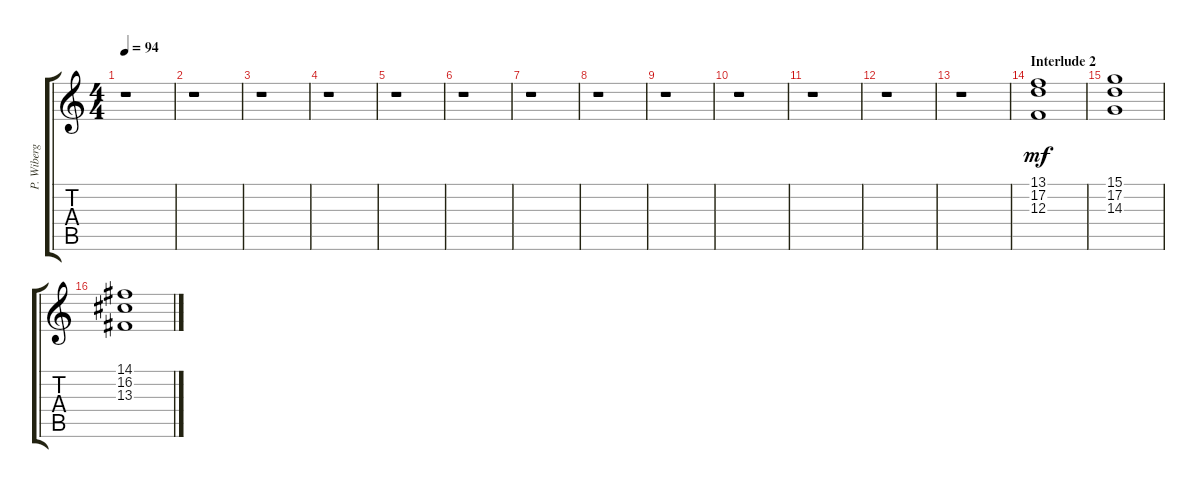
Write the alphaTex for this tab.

\track ("P. Wiberg (Keyboards II)" "P. Wiberg ") {instrument rockorgan}
\staff {score tabs}
\tuning (E4 A3 F3 D3 A2 D2) {hide}
\ts (4 4)
\tempo 94
\clef g2
\ks c
r.1{dy f} |
r.1 |
r.1 |
r.1 |
r.1 |
r.1 |
r.1 |
r.1 |
r.1 |
r.1 |
r.1 |
r.1 |
r.1 |
\section ("" "Interlude 2")
(13.1 17.2 12.3).1{dy mf} |
(15.1 17.2 14.3).1 |
(14.1 16.2 13.3).1
